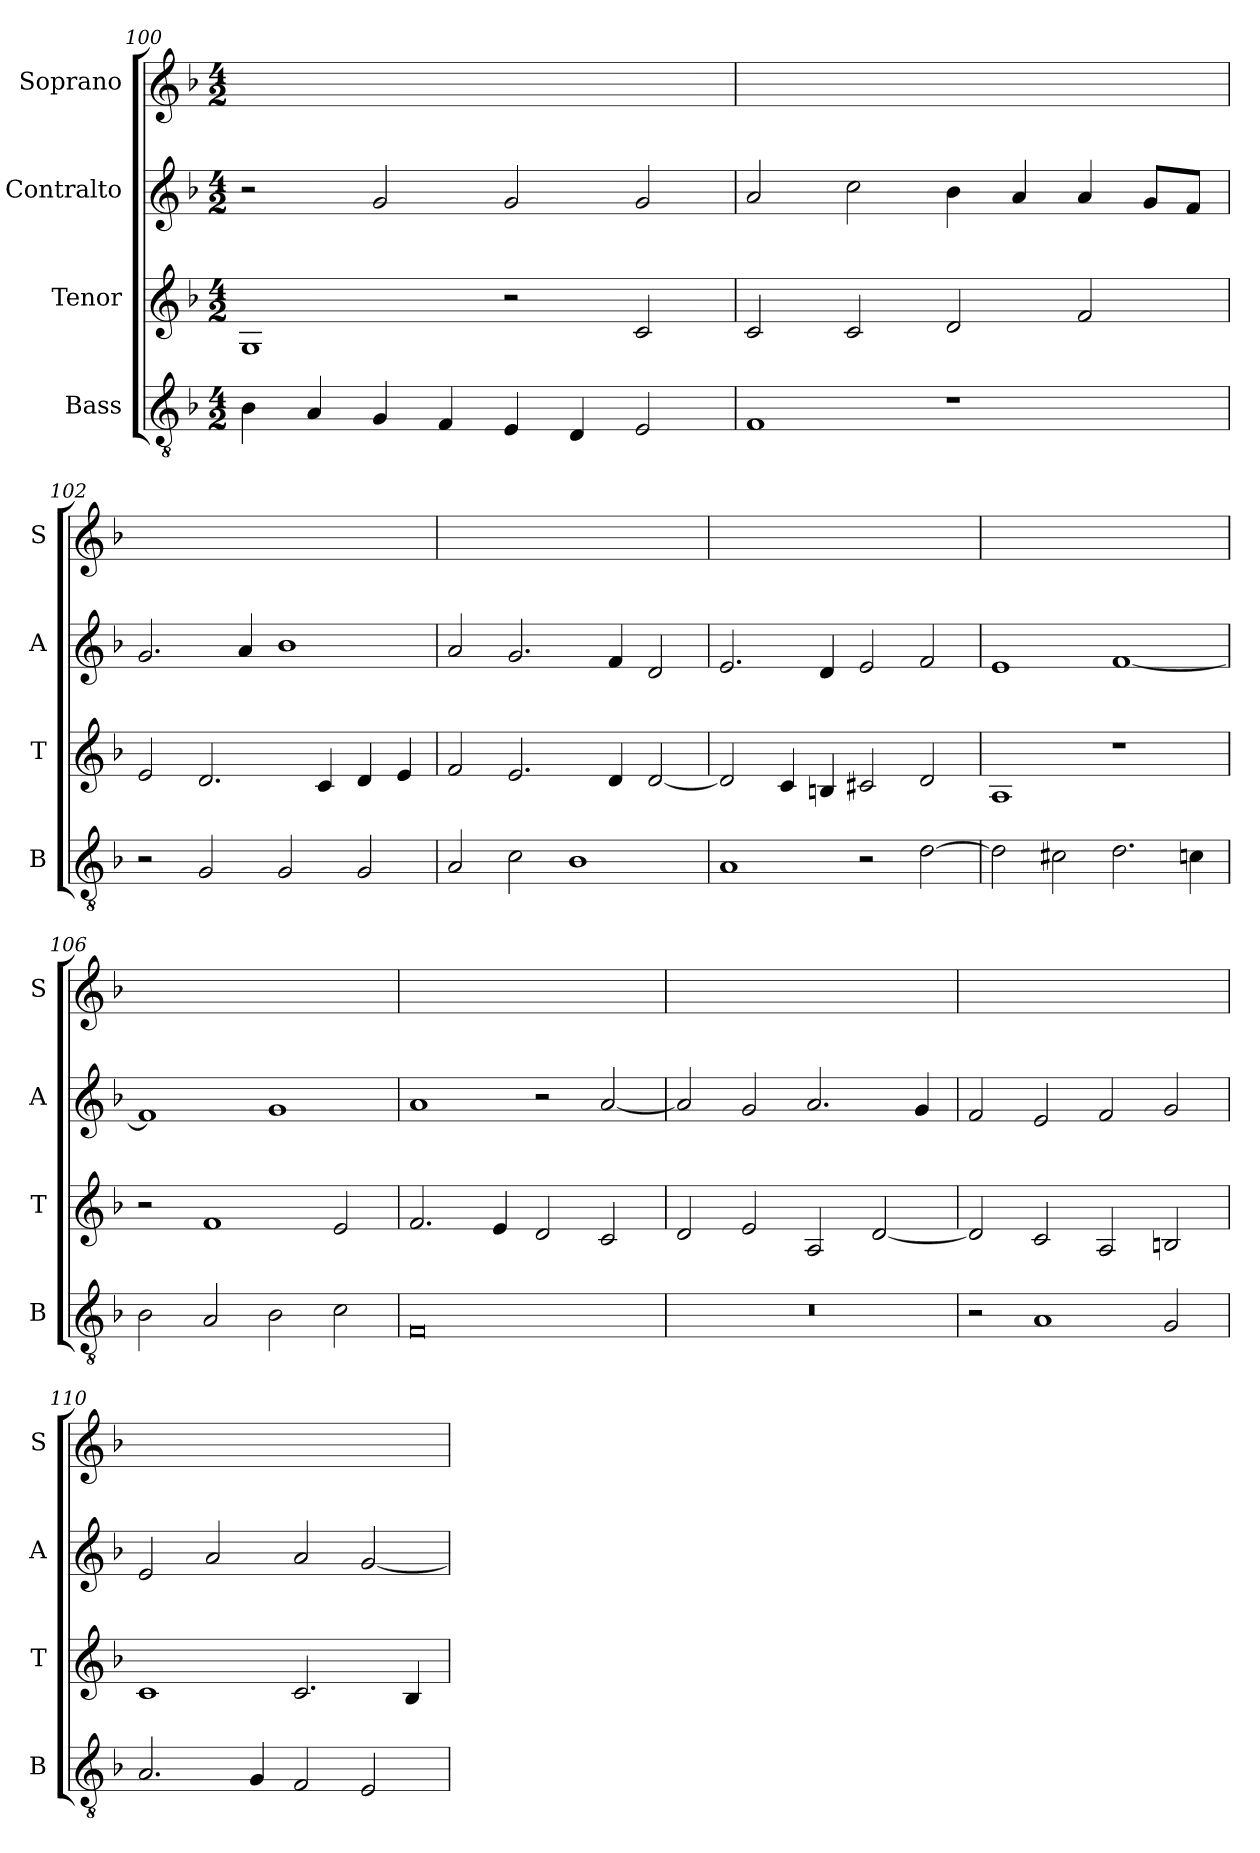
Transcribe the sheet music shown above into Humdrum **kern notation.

**kern	**kern	**kern	**kern
*part4	*part3	*part2	*part1
*staff4	*staff3	*staff2	*staff1
*I"Bass	*I"Tenor	*I"Contralto	*I"Soprano
*I'B	*I'T	*I'A	*I'S
*clefGv2	*clefG2	*clefG2	*clefG2
*k[b-]	*k[b-]	*k[b-]	*k[b-]
*F:ion	*F:ion	*F:ion	*F:ion
*M4/2	*M4/2	*M4/2	*M4/2
=100	=100	=100	=100
4B-	1G	2r	0ryy
4A	.	.	.
4G	.	2g	.
4F	.	.	.
4E	2r	2g	.
4D	.	.	.
2E	2c	2g	.
=101	=101	=101	=101
1F	2c	2a	0ryy
.	2c	2cc	.
1r	2d	4b-	.
.	.	4a	.
.	2f	4a	.
.	.	8g/L	.
.	.	8f/J	.
=102	=102	=102	=102
2r	2e	2.g	0ryy
2G	2.d	.	.
.	.	4a	.
2G	.	1b-	.
.	4c	.	.
2G	4d	.	.
.	4e	.	.
=103	=103	=103	=103
2A	2f	2a	0ryy
2c	2.e	2.g	.
1B-	.	.	.
.	4d	4f	.
.	[2d	2d	.
=104	=104	=104	=104
1A	2d]	2.e	0ryy
.	4c	.	.
.	4Bn	4d	.
2r	2c#X	2e	.
[2d	2d	2f	.
=105	=105	=105	=105
2d]	1A	1e	0ryy
2c#X	.	.	.
2.d	1r	[1f	.
4cn	.	.	.
=106	=106	=106	=106
2B-	2r	1f]	0ryy
2A	1f	.	.
2B-	.	1g	.
2c	2e	.	.
=107	=107	=107	=107
0F	2.f	1a	0ryy
.	4e	.	.
.	2d	2r	.
.	2c	[2a	.
=108	=108	=108	=108
0r	2d	2a]	0ryy
.	2e	2g	.
.	2A	2.a	.
.	[2d	.	.
.	.	4g	.
=109	=109	=109	=109
2r	2d]	2f	0ryy
1A	2c	2e	.
.	2A	2f	.
2G	2Bn	2g	.
=110	=110	=110	=110
2.A	1c	2e	0ryy
.	.	2a	.
4G	.	.	.
2F	2.c	2a	.
2E	.	[2g	.
.	4B-	.	.
=	=	=	=
*-	*-	*-	*-
